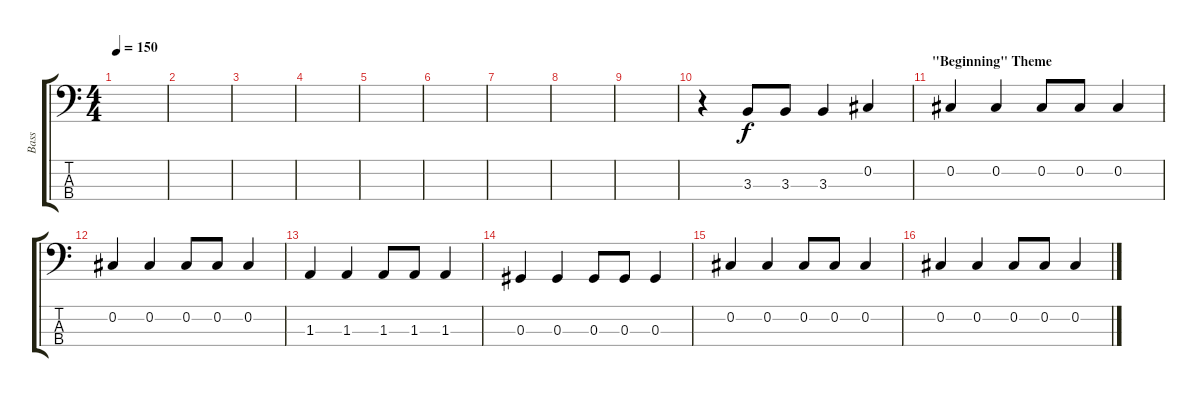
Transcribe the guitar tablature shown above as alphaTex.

\track ("Bass" "Bass") {instrument electricbasspick}
\staff {score tabs}
\tuning (Gb2 Db2 Ab1 Eb1) {hide}
\ts (4 4)
\tempo 150
\clef f4
\ks c
|
|
|
|
|
|
|
|
|
r.4 3.3.8 3.3.8 3.3.4 0.2.4 |
\section ("" "\"Beginning\" Theme")
0.2.4 0.2.4 0.2.8 0.2.8 0.2.4 |
0.2.4 0.2.4 0.2.8 0.2.8 0.2.4 |
1.3.4 1.3.4 1.3.8 1.3.8 1.3.4 |
0.3.4 0.3.4 0.3.8 0.3.8 0.3.4 |
0.2.4 0.2.4 0.2.8 0.2.8 0.2.4 |
0.2.4 0.2.4 0.2.8 0.2.8 0.2.4
